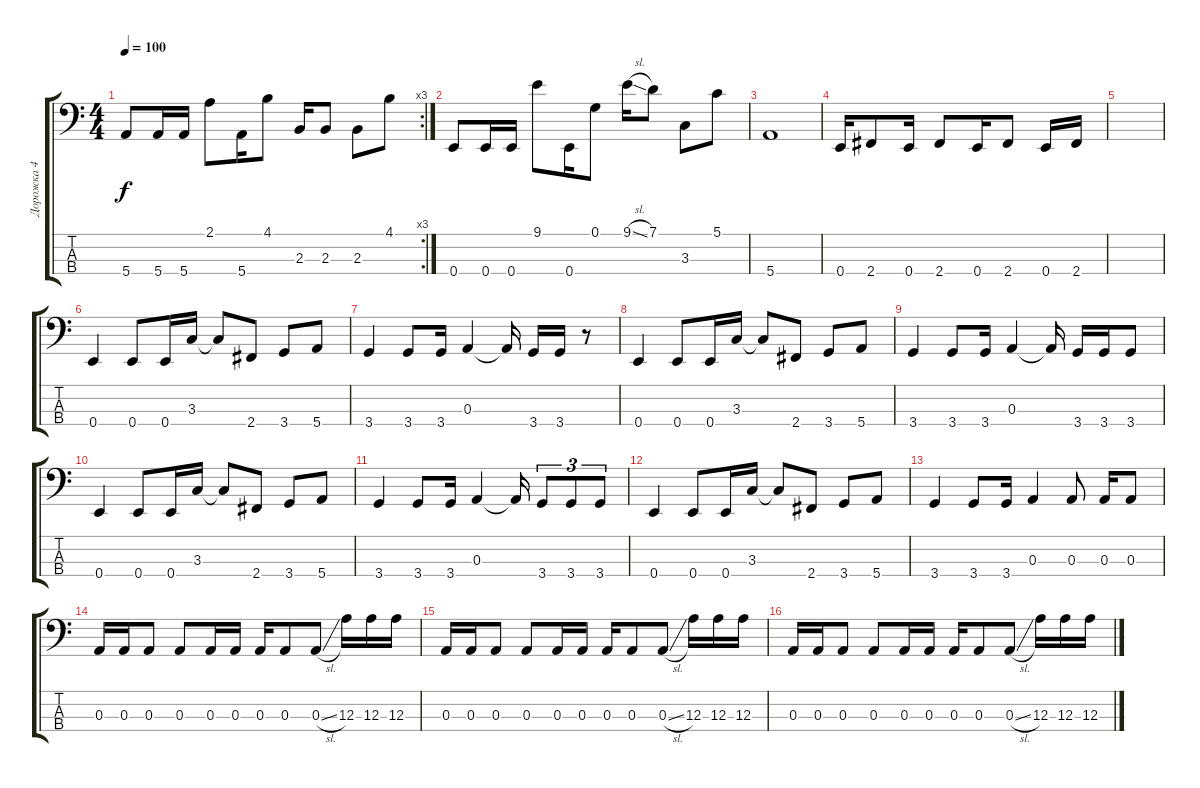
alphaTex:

\track ("Дорожка 4" "Дорожка 4") {instrument electricbassfinger}
\staff {score tabs}
\tuning (G2 D2 A1 E1) {hide}
\rc 3
\ts (4 4)
\tempo 100
\clef f4
\ks c
5.4.8{dy f instrument slapbass1} 5.4.16 5.4.16 2.1.8 5.4.16 4.1.8 2.3.16 2.3.8 2.3.8 4.1.8 |
0.4.8{instrument slapbass1} 0.4.16 0.4.16 9.1.8 0.4.16 0.1.8 9.1{sl}.16 7.1.8 3.3.8 5.1.8 |
5.4.1{instrument slapbass1} |
0.4.16{instrument electricbassfinger} 2.4.8 0.4.16 2.4.8 0.4.16 2.4.8 0.4.16 2.4.16 |
|
0.4.4 0.4.8 0.4.16 3.3.16 3.3{t}.8 2.4.8 3.4.8 5.4.8 |
3.4.4 3.4.8 3.4.16 0.3.4 0.3{t}.16 3.4.16 3.4.16 r.8 |
0.4.4 0.4.8 0.4.16 3.3.16 3.3{t}.8 2.4.8 3.4.8 5.4.8 |
3.4.4 3.4.8 3.4.16 0.3.4 0.3{t}.16 3.4.16 3.4.16 3.4.8 |
0.4.4 0.4.8 0.4.16 3.3.16 3.3{t}.8 2.4.8 3.4.8 5.4.8 |
3.4.4 3.4.8 3.4.16 0.3.4 0.3{t}.16 3.4.8{tu (3 2)} 3.4.8{tu (3 2)} 3.4.8{tu (3 2)} |
0.4.4 0.4.8 0.4.16 3.3.16 3.3{t}.8 2.4.8 3.4.8 5.4.8 |
3.4.4 3.4.8 3.4.16 0.3.4 0.3.8 0.3.16 0.3.8 |
0.3.16 0.3.16 0.3.8 0.3.8 0.3.16 0.3.16 0.3.16 0.3.8 0.3{sl}.8 12.3.16 12.3.16 12.3.16 |
0.3.16 0.3.16 0.3.8 0.3.8 0.3.16 0.3.16 0.3.16 0.3.8 0.3{sl}.8 12.3.16 12.3.16 12.3.16 |
0.3.16 0.3.16 0.3.8 0.3.8 0.3.16 0.3.16 0.3.16 0.3.8 0.3{sl}.8 12.3.16 12.3.16 12.3.16
